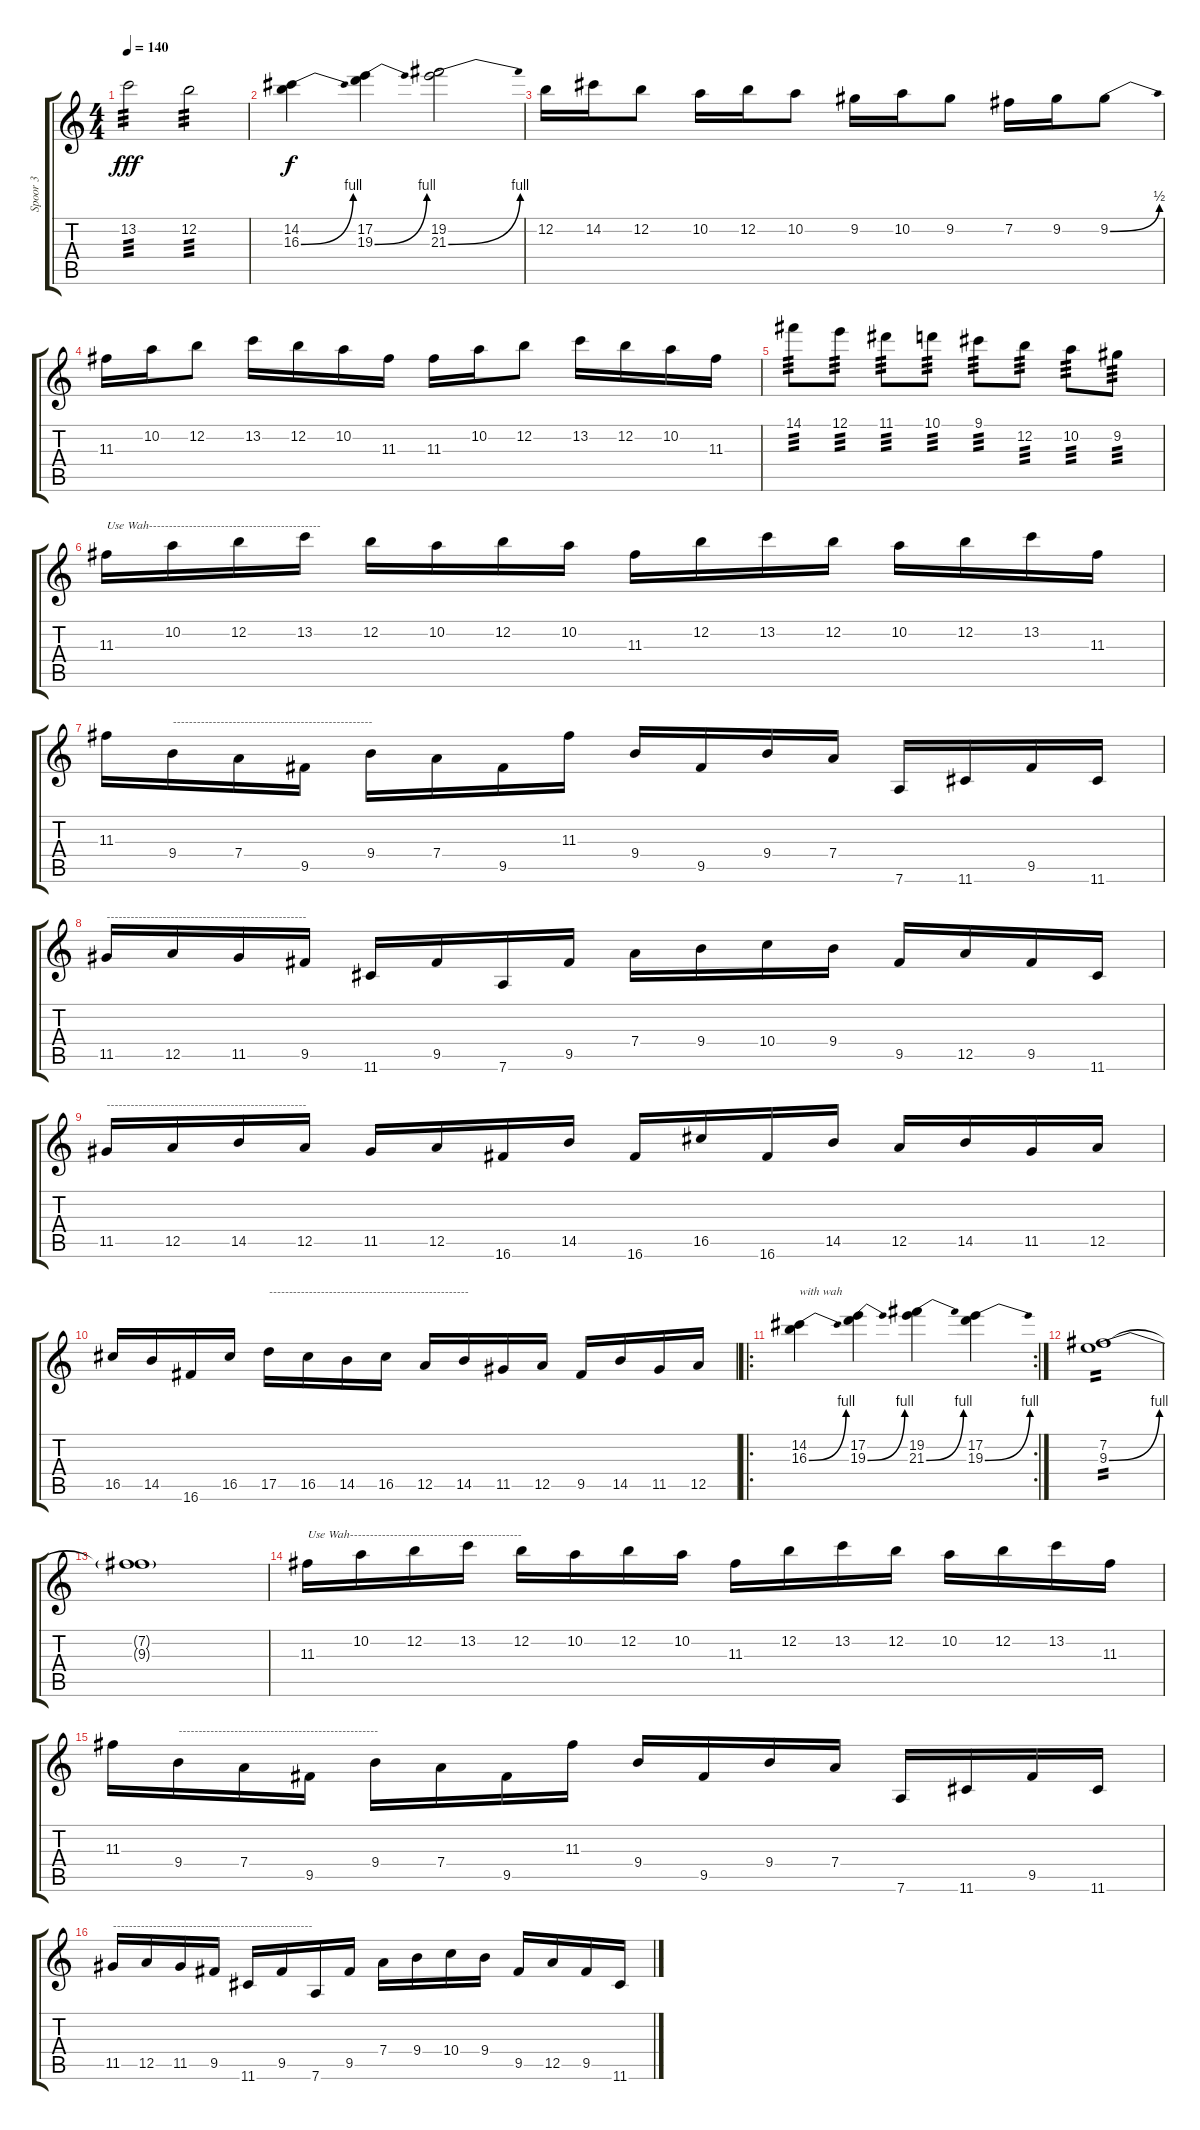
\track ("Spoor 3" "Spoor 3") {instrument overdrivenguitar}
\staff {score tabs}
\tuning (E4 B3 G3 D3 A2 D2) {hide}
\ts (4 4)
\tempo 140
\clef g2
\ks c
13.2.2{tp 3 dy fff} 12.2.2{tp 3} |
(14.2 16.3{be (bend 0 0 60 4)}).4{dy f} (17.2 19.3{be (bend 0 0 60 4)}).4 (19.2 21.3{be (bend 0 0 60 4)}).2 |
12.2.16 14.2.16 12.2.8 10.2.16 12.2.16 10.2.8 9.2.16 10.2.16 9.2.8 7.2.16 9.2.16 9.2{be (bend 0 0 60 2)}.8 |
11.3.16 10.2.16 12.2.8 13.2.16 12.2.16 10.2.16 11.3.16 11.3.16 10.2.16 12.2.8 13.2.16 12.2.16 10.2.16 11.3.16 |
14.1.8{tp 3} 12.1.8{tp 3} 11.1.8{tp 3} 10.1.8{tp 3} 9.1.8{tp 3} 12.2.8{tp 3} 10.2.8{tp 3} 9.2.8{tp 3} |
11.3.16{txt "Use Wah-------------------------------------------"} 10.2.16 12.2.16 13.2.16 12.2.16 10.2.16 12.2.16 10.2.16 11.3.16 12.2.16 13.2.16 12.2.16 10.2.16 12.2.16 13.2.16 11.3.16 |
11.3.16 9.4.16{txt "--------------------------------------------------"} 7.4.16 9.5.16 9.4.16 7.4.16 9.5.16 11.3.16 9.4.16 9.5.16 9.4.16 7.4.16 7.6.16 11.6.16 9.5.16 11.6.16 |
11.5.16{txt "--------------------------------------------------"} 12.5.16 11.5.16 9.5.16 11.6.16 9.5.16 7.6.16 9.5.16 7.4.16 9.4.16 10.4.16 9.4.16 9.5.16 12.5.16 9.5.16 11.6.16 |
11.5.16{txt "--------------------------------------------------"} 12.5.16 14.5.16 12.5.16 11.5.16 12.5.16 16.6.16 14.5.16 16.6.16 16.5.16 16.6.16 14.5.16 12.5.16 14.5.16 11.5.16 12.5.16 |
16.5.16 14.5.16 16.6.16 16.5.16 17.5.16{txt "--------------------------------------------------"} 16.5.16 14.5.16 16.5.16 12.5.16 14.5.16 11.5.16 12.5.16 9.5.16 14.5.16 11.5.16 12.5.16 |
\ro
\rc 2
(14.2 16.3{be (bend 0 0 60 4)}).4{txt "with wah"} (17.2 19.3{be (bend 0 0 60 4)}).4 (19.2 21.3{be (bend 0 0 60 4)}).4 (17.2 19.3{be (bend 0 0 60 4)}).4 |
(7.2 9.3{be (bend 0 0 60 4)}).1{tp 2} |
(7.2{t} 9.3{t}).1 |
11.3.16{txt "Use Wah-------------------------------------------"} 10.2.16 12.2.16 13.2.16 12.2.16 10.2.16 12.2.16 10.2.16 11.3.16 12.2.16 13.2.16 12.2.16 10.2.16 12.2.16 13.2.16 11.3.16 |
11.3.16 9.4.16{txt "--------------------------------------------------"} 7.4.16 9.5.16 9.4.16 7.4.16 9.5.16 11.3.16 9.4.16 9.5.16 9.4.16 7.4.16 7.6.16 11.6.16 9.5.16 11.6.16 |
11.5.16{txt "--------------------------------------------------"} 12.5.16 11.5.16 9.5.16 11.6.16 9.5.16 7.6.16 9.5.16 7.4.16 9.4.16 10.4.16 9.4.16 9.5.16 12.5.16 9.5.16 11.6.16
